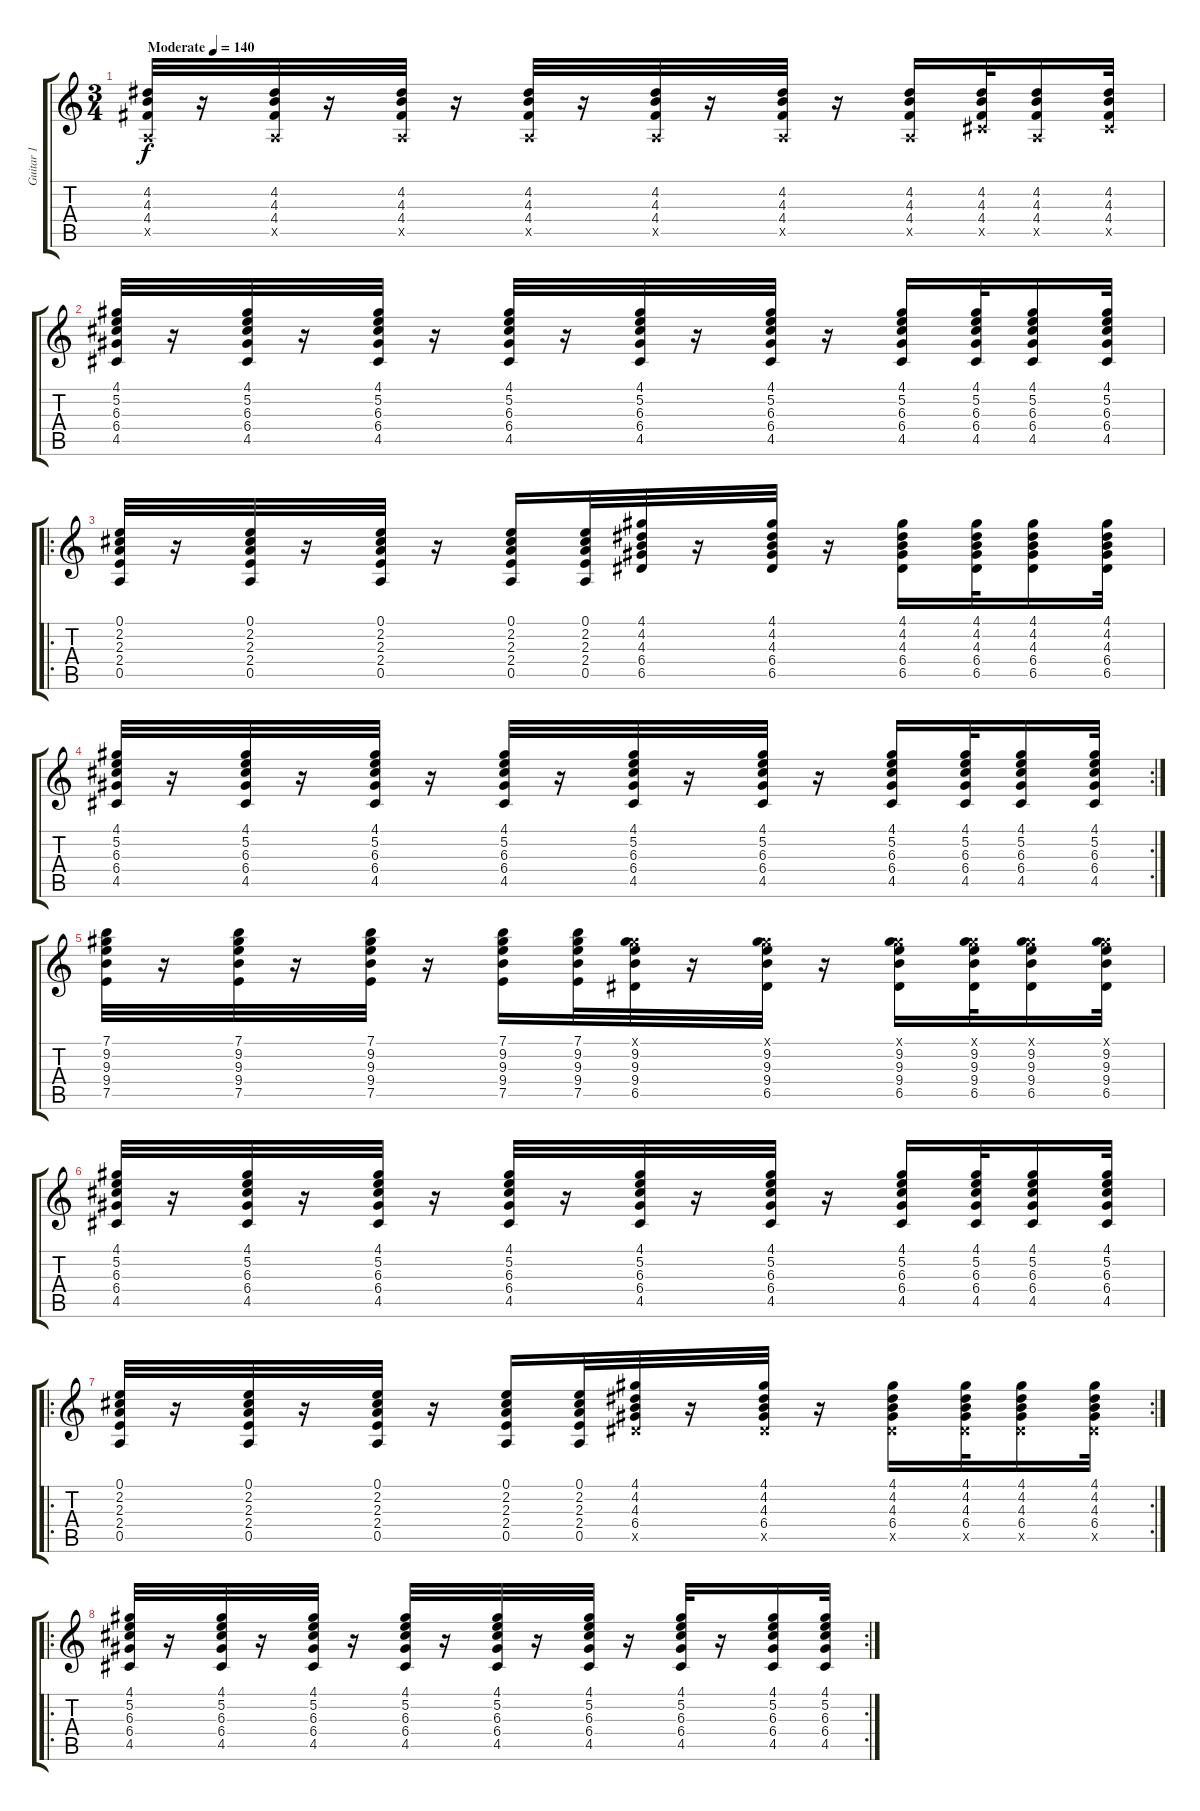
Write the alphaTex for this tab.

\track ("Guitar 1" "Guitar 1") {instrument overdrivenguitar}
\staff {score tabs}
\tuning (E4 B3 G3 D3 A2 E2) {hide}
\ts (3 4)
\tempo (140 "Moderate")
\clef g2
\ks c
(4.2 4.3 4.4 0.5{x}).32{dy f instrument overdrivenguitar} r.16 (4.2 4.3 4.4 0.5{x}).32 r.16 (4.2 4.3 4.4 0.5{x}).32 r.16 (4.2 4.3 4.4 0.5{x}).32 r.16 (4.2 4.3 4.4 0.5{x}).32 r.16 (4.2 4.3 4.4 0.5{x}).32 r.16 (4.2 4.3 4.4 0.5{x}).16 (4.2 4.3 4.4 4.5{x}).32 (4.2 4.3 4.4 0.5{x}).16 (4.2 4.3 4.4 4.5{x}).32 |
(4.1 5.2 6.3 6.4 4.5).32 r.16 (4.1 5.2 6.3 6.4 4.5).32 r.16 (4.1 5.2 6.3 6.4 4.5).32 r.16 (4.1 5.2 6.3 6.4 4.5).32 r.16 (4.1 5.2 6.3 6.4 4.5).32 r.16 (4.1 5.2 6.3 6.4 4.5).32 r.16 (4.1 5.2 6.3 6.4 4.5).16 (4.1 5.2 6.3 6.4 4.5).32 (4.1 5.2 6.3 6.4 4.5).16 (4.1 5.2 6.3 6.4 4.5).32 |
\ro
(0.1 2.2 2.3 2.4 0.5).32 r.16 (0.1 2.2 2.3 2.4 0.5).32 r.16 (0.1 2.2 2.3 2.4 0.5).32 r.16 (0.1 2.2 2.3 2.4 0.5).16 (0.1 2.2 2.3 2.4 0.5).32 (4.1 4.2 4.3 6.4 6.5).32 r.16 (4.1 4.2 4.3 6.4 6.5).32 r.16 (4.1 4.2 4.3 6.4 6.5).16 (4.1 4.2 4.3 6.4 6.5).32 (4.1 4.2 4.3 6.4 6.5).16 (4.1 4.2 4.3 6.4 6.5).32 |
\rc 2
(4.1 5.2 6.3 6.4 4.5).32 r.16 (4.1 5.2 6.3 6.4 4.5).32 r.16 (4.1 5.2 6.3 6.4 4.5).32 r.16 (4.1 5.2 6.3 6.4 4.5).32 r.16 (4.1 5.2 6.3 6.4 4.5).32 r.16 (4.1 5.2 6.3 6.4 4.5).32 r.16 (4.1 5.2 6.3 6.4 4.5).16 (4.1 5.2 6.3 6.4 4.5).32 (4.1 5.2 6.3 6.4 4.5).16 (4.1 5.2 6.3 6.4 4.5).32 |
(7.1 9.2 9.3 9.4 7.5).32 r.16 (7.1 9.2 9.3 9.4 7.5).32 r.16 (7.1 9.2 9.3 9.4 7.5).32 r.16 (7.1 9.2 9.3 9.4 7.5).16 (7.1 9.2 9.3 9.4 7.5).32 (4.1{x} 9.2 9.3 9.4 6.5).32 r.16 (4.1{x} 9.2 9.3 9.4 6.5).32 r.16 (4.1{x} 9.2 9.3 9.4 6.5).16 (4.1{x} 9.2 9.3 9.4 6.5).32 (4.1{x} 9.2 9.3 9.4 6.5).16 (4.1{x} 9.2 9.3 9.4 6.5).32 |
(4.1 5.2 6.3 6.4 4.5).32 r.16 (4.1 5.2 6.3 6.4 4.5).32 r.16 (4.1 5.2 6.3 6.4 4.5).32 r.16 (4.1 5.2 6.3 6.4 4.5).32 r.16 (4.1 5.2 6.3 6.4 4.5).32 r.16 (4.1 5.2 6.3 6.4 4.5).32 r.16 (4.1 5.2 6.3 6.4 4.5).16 (4.1 5.2 6.3 6.4 4.5).32 (4.1 5.2 6.3 6.4 4.5).16 (4.1 5.2 6.3 6.4 4.5).32 |
\ro
\rc 2
(0.1 2.2 2.3 2.4 0.5).32 r.16 (0.1 2.2 2.3 2.4 0.5).32 r.16 (0.1 2.2 2.3 2.4 0.5).32 r.16 (0.1 2.2 2.3 2.4 0.5).16 (0.1 2.2 2.3 2.4 0.5).32 (4.1 4.2 4.3 6.4 6.5{x}).32 r.16 (4.1 4.2 4.3 6.4 6.5{x}).32 r.16 (4.1 4.2 4.3 6.4 6.5{x}).16 (4.1 4.2 4.3 6.4 6.5{x}).32 (4.1 4.2 4.3 6.4 6.5{x}).16 (4.1 4.2 4.3 6.4 6.5{x}).32 |
\ro
\rc 2
(4.1 5.2 6.3 6.4 4.5).32 r.16 (4.1 5.2 6.3 6.4 4.5).32 r.16 (4.1 5.2 6.3 6.4 4.5).32 r.16 (4.1 5.2 6.3 6.4 4.5).32 r.16 (4.1 5.2 6.3 6.4 4.5).32 r.16 (4.1 5.2 6.3 6.4 4.5).32 r.16 (4.1 5.2 6.3 6.4 4.5).32 r.16 (4.1 5.2 6.3 6.4 4.5).16 (4.1 5.2 6.3 6.4 4.5).32
